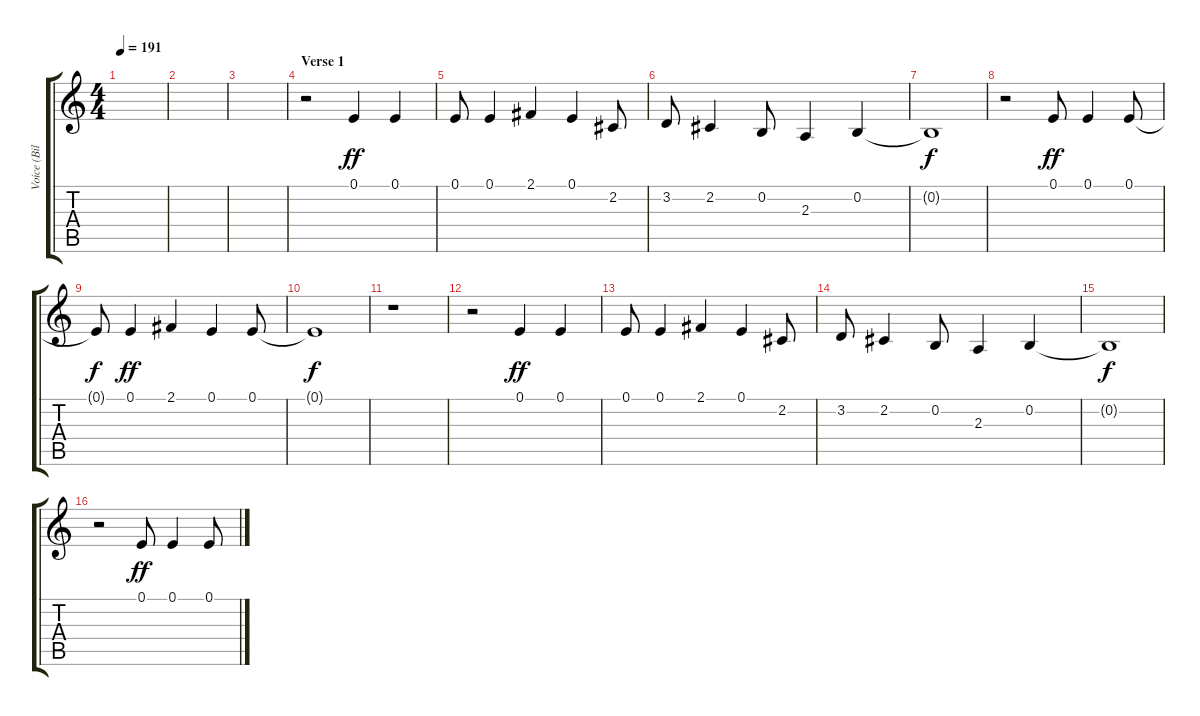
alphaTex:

\track ("Voice (Billie Joe Armstrong)" "Voice (Bil") {instrument seashore}
\staff {score tabs}
\tuning (E4 B3 G3 D3 A2 E2) {hide}
\ts (4 4)
\tempo 191
\clef g2
\ks c
|
|
|
\section ("" "Verse 1")
r.2{instrument sopranosax} 0.1.4{dy ff} 0.1.4 |
0.1.8 0.1.4 2.1.4 0.1.4 2.2.8 |
3.2.8 2.2.4 0.2.8 2.3.4 0.2.4 |
0.2{t}.1{dy f} |
r.2 0.1.8{dy ff} 0.1.4 0.1.8 |
0.1{t}.8{dy f} 0.1.4{dy ff} 2.1.4 0.1.4 0.1.8 |
0.1{t}.1{dy f} |
r.1 |
r.2 0.1.4{dy ff} 0.1.4 |
0.1.8 0.1.4 2.1.4 0.1.4 2.2.8 |
3.2.8 2.2.4 0.2.8 2.3.4 0.2.4 |
0.2{t}.1{dy f} |
r.2 0.1.8{dy ff} 0.1.4 0.1.8
